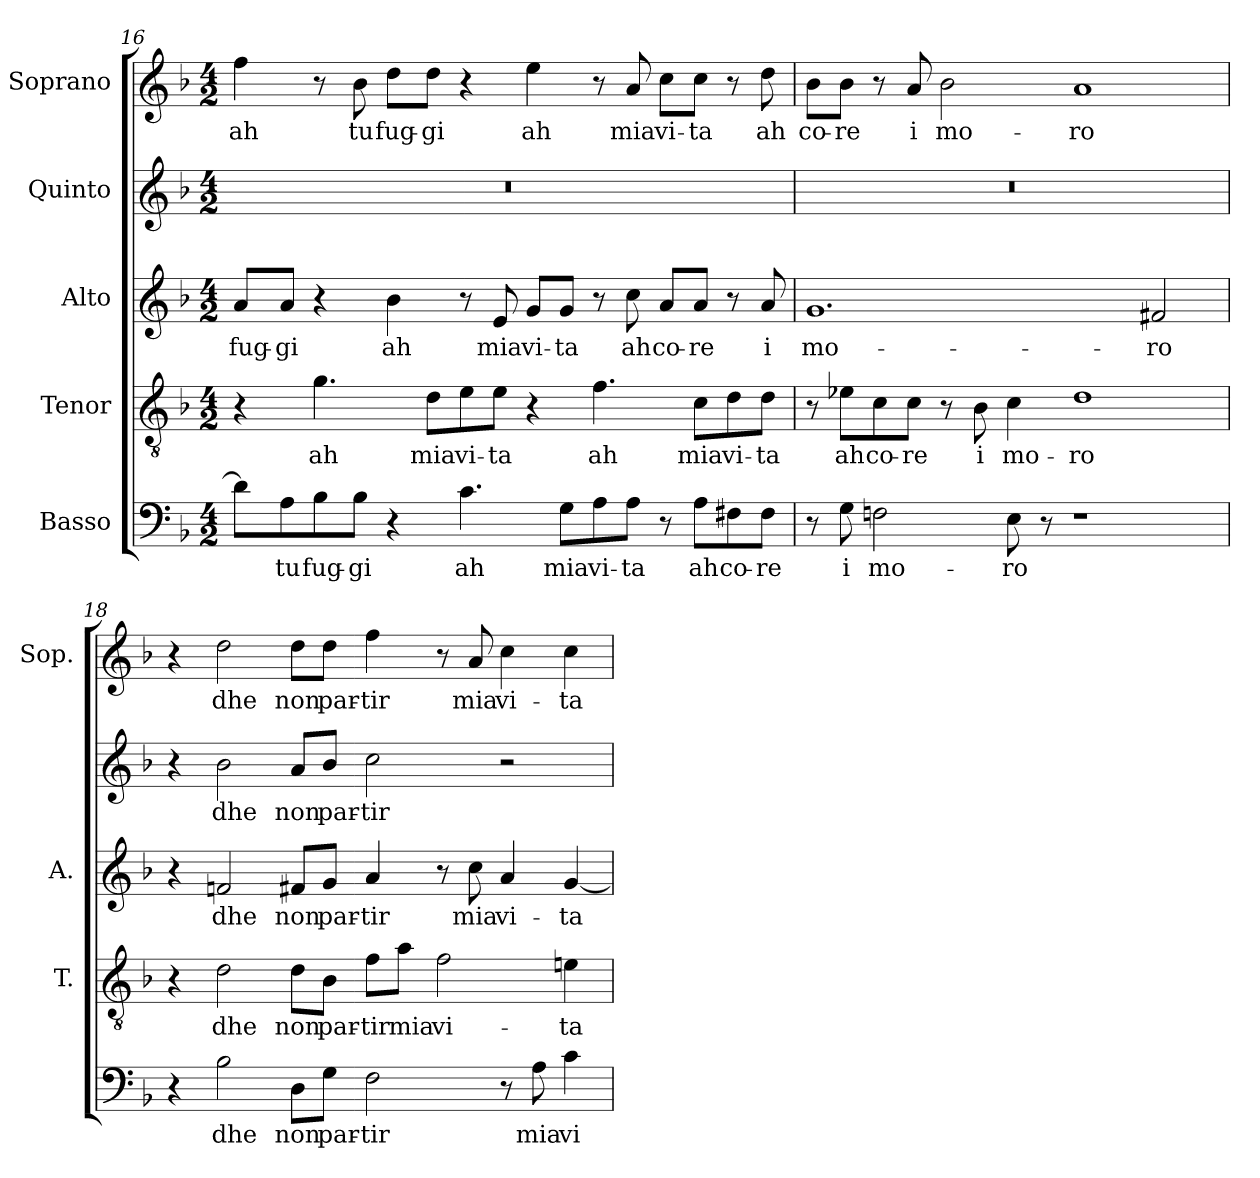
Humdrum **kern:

**kern	**text	**kern	**text	**kern	**text	**kern	**text	**kern	**text
*part5	*part5	*part4	*part4	*part3	*part3	*part2	*part2	*part1	*part1
*staff5	*staff5	*staff4	*staff4	*staff3	*staff3	*staff2	*staff2	*staff1	*staff1
*I"Basso	*	*I"Tenor	*	*I"Alto	*	*I"Quinto	*	*I"Soprano	*
*	*	*I'T.	*	*I'A.	*	*	*	*I'Sop.	*
!!LO:LB:g=z
*clefF4	*	*clefGv2	*	*clefG2	*	*clefG2	*	*clefG2	*
*	*	*ITrd7c12	*	*	*	*	*	*	*
*k[b-]	*	*k[b-]	*	*k[b-]	*	*k[b-]	*	*k[b-]	*
*F:	*	*F:	*	*F:	*	*F:	*	*F:	*
*M4/2	*	*M4/2	*	*M4/2	*	*M4/2	*	*M4/2	*
=16	=16	=16	=16	=16	=16	=16	=16	=16	=16
!	!	!	!	!	!LO:LY:b:color=#000000	!LO:N:vis=1	!	!	!
!	!	!	!	!	!	!	!	!	!LO:LY:b:color=#000000
8di\L]	.	4r	.	8ai/L	fug-	0r	.	4ffi\	ah
!	!LO:LY:b:color=#000000	!	!	!	!	!	!	!	!
!	!	!	!	!	!LO:LY:b:color=#000000	!	!	!	!
8Ai\	tu	.	.	8ai/J	-gi	.	.	.	.
!	!LO:LY:b:color=#000000	!	!	!	!	!	!	!	!
!	!	!	!LO:LY:b:color=#000000	!	!	!	!	!	!
8B-i\	fug-	4.Gi\	ah	4r	.	.	.	8r	.
!	!LO:LY:b:color=#000000	!	!	!	!	!	!	!	!
!	!	!	!	!	!	!	!	!	!LO:LY:b:color=#000000
8B-i\J	-gi	.	.	.	.	.	.	8b-i\	tu
!	!	!	!	!	!LO:LY:b:color=#000000	!	!	!	!
!	!	!	!	!	!	!	!	!	!LO:LY:b:color=#000000
4r	.	.	.	4b-i\	ah	.	.	8ddi\L	fug-
!	!	!	!LO:LY:b:color=#000000	!	!	!	!	!	!
!	!	!	!	!	!	!	!	!	!LO:LY:b:color=#000000
.	.	8Di\L	mia	.	.	.	.	8ddi\J	-gi
!	!LO:LY:b:color=#000000	!	!	!	!	!	!	!	!
!	!	!	!LO:LY:b:color=#000000	!	!	!	!	!	!
4.ci\	ah	8Ei\	vi-	8r	.	.	.	4r	.
!	!	!	!LO:LY:b:color=#000000	!	!	!	!	!	!
!	!	!	!	!	!LO:LY:b:color=#000000	!	!	!	!
.	.	8Ei\J	-ta	8ei/	mia	.	.	.	.
!	!	!	!	!	!LO:LY:b:color=#000000	!	!	!	!
!	!	!	!	!	!	!	!	!	!LO:LY:b:color=#000000
.	.	4r	.	8gi/L	vi-	.	.	4eei\	ah
!	!LO:LY:b:color=#000000	!	!	!	!	!	!	!	!
!	!	!	!	!	!LO:LY:b:color=#000000	!	!	!	!
8Gi\L	mia	.	.	8gi/J	-ta	.	.	.	.
!	!LO:LY:b:color=#000000	!	!	!	!	!	!	!	!
!	!	!	!LO:LY:b:color=#000000	!	!	!	!	!	!
8Ai\	vi-	4.Fi\	ah	8r	.	.	.	8r	.
!	!LO:LY:b:color=#000000	!	!	!	!	!	!	!	!
!	!	!	!	!	!LO:LY:b:color=#000000	!	!	!	!
!	!	!	!	!	!	!	!	!	!LO:LY:b:color=#000000
8Ai\J	-ta	.	.	8cci\	ah	.	.	8ai/	mia
!	!	!	!	!	!LO:LY:b:color=#000000	!	!	!	!
!	!	!	!	!	!	!	!	!	!LO:LY:b:color=#000000
8r	.	.	.	8ai/L	co-	.	.	8cci\L	vi-
!	!LO:LY:b:color=#000000	!	!	!	!	!	!	!	!
!	!	!	!LO:LY:b:color=#000000	!	!	!	!	!	!
!	!	!	!	!	!LO:LY:b:color=#000000	!	!	!	!
!	!	!	!	!	!	!	!	!	!LO:LY:b:color=#000000
8Ai\L	ah	8Ci\L	mia	8ai/J	-re	.	.	8cci\J	-ta
!	!LO:LY:b:color=#000000	!	!	!	!	!	!	!	!
!	!	!	!LO:LY:b:color=#000000	!	!	!	!	!	!
8F#Xi\	co-	8Di\	vi-	8r	.	.	.	8r	.
!	!LO:LY:b:color=#000000	!	!	!	!	!	!	!	!
!	!	!	!LO:LY:b:color=#000000	!	!	!	!	!	!
!	!	!	!	!	!LO:LY:b:color=#000000	!	!	!	!
!	!	!	!	!	!	!	!	!	!LO:LY:b:color=#000000
8F#i\J	-re	8Di\J	-ta	8ai/	i	.	.	8ddi\	ah
=17	=17	=17	=17	=17	=17	=17	=17	=17	=17
!	!	!	!	!	!LO:LY:b:color=#000000	!LO:N:vis=1	!	!	!
!	!	!	!	!	!	!	!	!	!LO:LY:b:color=#000000
8r	.	8r	.	1.gi	mo-	0r	.	8b-i\L	co-
!	!LO:LY:b:color=#000000	!	!	!	!	!	!	!	!
!	!	!	!LO:LY:b:color=#000000	!	!	!	!	!	!
!	!	!	!	!	!	!	!	!	!LO:LY:b:color=#000000
8Gi\	i	8E-Xi\L	ah	.	.	.	.	8b-i\J	-re
!	!LO:LY:b:color=#000000	!	!	!	!	!	!	!	!
!	!	!	!LO:LY:b:color=#000000	!	!	!	!	!	!
2Fni\	mo-	8Ci\	co-	.	.	.	.	8r	.
!	!	!	!LO:LY:b:color=#000000	!	!	!	!	!	!
!	!	!	!	!	!	!	!	!	!LO:LY:b:color=#000000
.	.	8Ci\J	-re	.	.	.	.	8ai/	i
!	!	!	!	!	!	!	!	!	!LO:LY:b:color=#000000
.	.	8r	.	.	.	.	.	2b-i\	mo-
!	!	!	!LO:LY:b:color=#000000	!	!	!	!	!	!
.	.	8BB-i\	i	.	.	.	.	.	.
!	!LO:LY:b:color=#000000	!	!	!	!	!	!	!	!
!	!	!	!LO:LY:b:color=#000000	!	!	!	!	!	!
8Ei\	-ro	4Ci\	mo-	.	.	.	.	.	.
8r	.	.	.	.	.	.	.	.	.
!	!	!	!LO:LY:b:color=#000000	!	!	!	!	!	!
!	!	!	!	!	!	!	!	!	!LO:LY:b:color=#000000
1r	.	1Di	-ro	.	.	.	.	1ai	-ro
!	!	!	!	!	!LO:LY:b:color=#000000	!	!	!	!
.	.	.	.	2f#Xi/	-ro	.	.	.	.
=18	=18	=18	=18	=18	=18	=18	=18	=18	=18
4r	.	4r	.	4r	.	4r	.	4r	.
!	!LO:LY:b:color=#000000	!	!	!	!	!	!	!	!
!	!	!	!LO:LY:b:color=#000000	!	!	!	!	!	!
!	!	!	!	!	!LO:LY:b:color=#000000	!	!	!	!
!	!	!	!	!	!	!	!LO:LY:b:color=#000000	!	!
!	!	!	!	!	!	!	!	!	!LO:LY:b:color=#000000
2B-i\	dhe	2Di\	dhe	2fni/	dhe	2b-i\	dhe	2ddi\	dhe
!	!LO:LY:b:color=#000000	!	!	!	!	!	!	!	!
!	!	!	!LO:LY:b:color=#000000	!	!	!	!	!	!
!	!	!	!	!	!LO:LY:b:color=#000000	!	!	!	!
!	!	!	!	!	!	!	!LO:LY:b:color=#000000	!	!
!	!	!	!	!	!	!	!	!	!LO:LY:b:color=#000000
8Di\L	non	8Di\L	non	8f#Xi/L	non	8ai/L	non	8ddi\L	non
!	!LO:LY:b:color=#000000	!	!	!	!	!	!	!	!
!	!	!	!LO:LY:b:color=#000000	!	!	!	!	!	!
!	!	!	!	!	!LO:LY:b:color=#000000	!	!	!	!
!	!	!	!	!	!	!	!LO:LY:b:color=#000000	!	!
!	!	!	!	!	!	!	!	!	!LO:LY:b:color=#000000
8Gi\J	par-	8BB-i\J	par-	8gi/J	par-	8b-i/J	par-	8ddi\J	par-
!	!LO:LY:b:color=#000000	!	!	!	!	!	!	!	!
!	!	!	!LO:LY:b:color=#000000	!	!	!	!	!	!
!	!	!	!	!	!LO:LY:b:color=#000000	!	!	!	!
!	!	!	!	!	!	!	!LO:LY:b:color=#000000	!	!
!	!	!	!	!	!	!	!	!	!LO:LY:b:color=#000000
2Fi\	-tir	8Fi\L	-tir	4ai/	-tir	2cci\	-tir	4ffi\	-tir
!	!	!	!LO:LY:b:color=#000000	!	!	!	!	!	!
.	.	8Ai\J	mia	.	.	.	.	.	.
!	!	!	!LO:LY:b:color=#000000	!	!	!	!	!	!
.	.	2Fi\	vi-	8r	.	.	.	8r	.
!	!	!	!	!	!LO:LY:b:color=#000000	!	!	!	!
!	!	!	!	!	!	!	!	!	!LO:LY:b:color=#000000
.	.	.	.	8cci\	mia	.	.	8ai/	mia
!	!	!	!	!	!LO:LY:b:color=#000000	!	!	!	!
!	!	!	!	!	!	!	!	!	!LO:LY:b:color=#000000
8r	.	.	.	4ai/	vi-	2r	.	4cci\	vi-
!	!LO:LY:b:color=#000000	!	!	!	!	!	!	!	!
8Ai\	mia	.	.	.	.	.	.	.	.
!	!LO:LY:b:color=#000000	!	!	!	!	!	!	!	!
!	!	!	!LO:LY:b:color=#000000	!	!	!	!	!	!
!	!	!	!	!	!LO:LY:b:color=#000000	!	!	!	!
!	!	!	!	!	!	!	!	!	!LO:LY:b:color=#000000
4ci\	vi-	4Eni\	-ta	[<4gi/	-ta	.	.	4cci\	-ta
=	=	=	=	=	=	=	=	=	=
*-	*-	*-	*-	*-	*-	*-	*-	*-	*-
